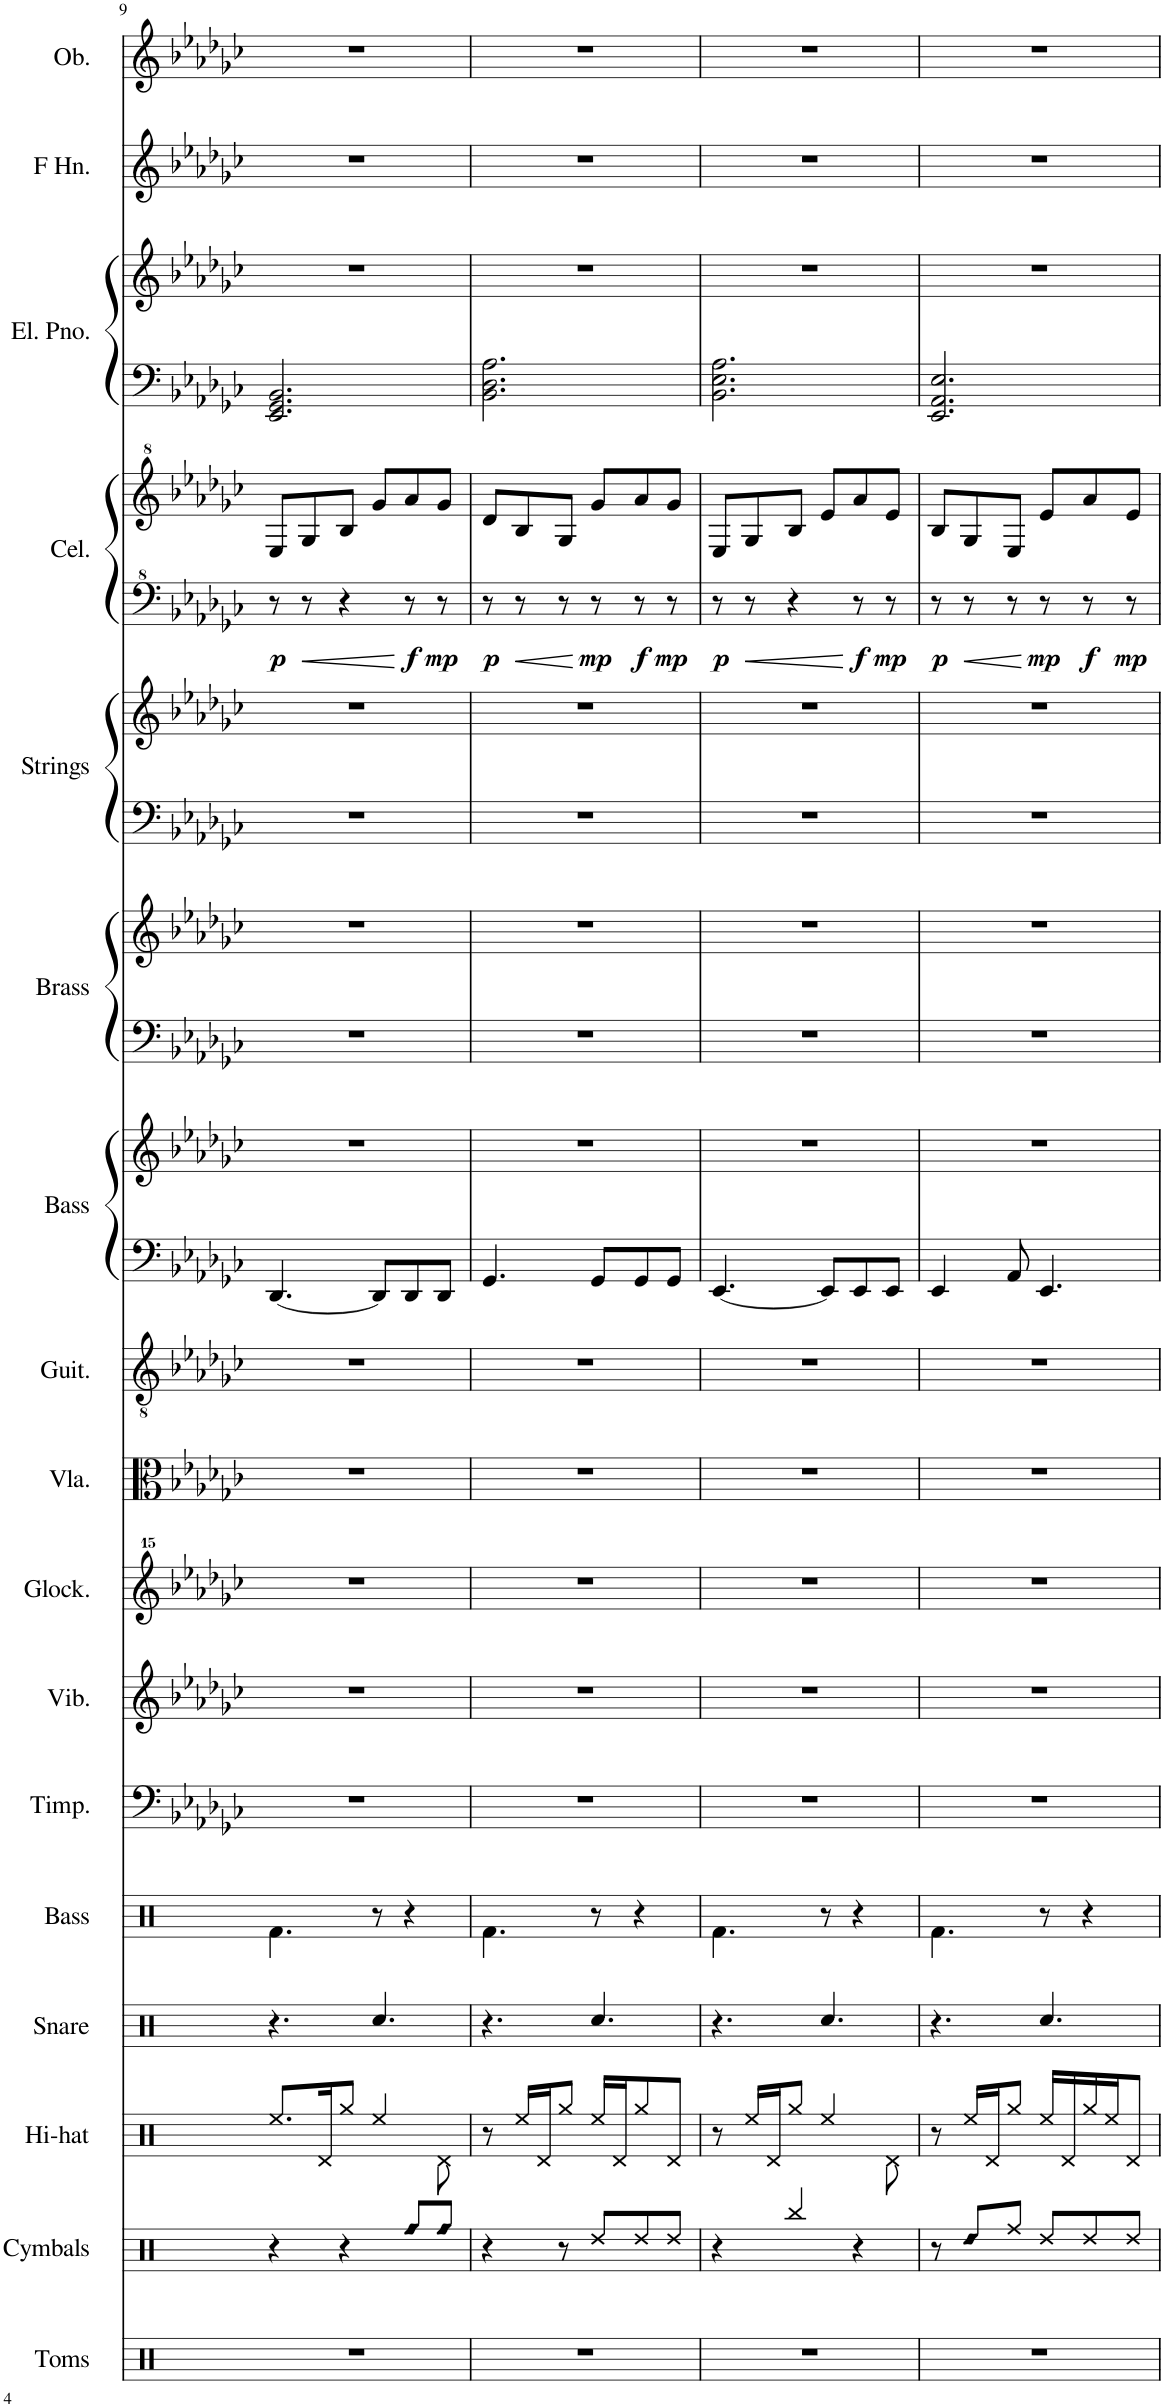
**kern	**kern	**kern	**kern	**kern	**kern	**kern	**kern	**kern	**kern	**kern	**kern	**kern	**kern	**kern	**kern	**kern	**kern	**dynam	**kern	**kern	**kern	**kern
*part17	*part16	*part15	*part14	*part13	*part12	*part11	*part10	*part9	*part8	*part7	*part7	*part6	*part6	*part5	*part5	*part4	*part4	*part4	*part3	*part3	*part2	*part1
*staff22	*staff21	*staff20	*staff19	*staff18	*staff17	*staff16	*staff15	*staff14	*staff13	*staff12	*staff11	*staff10	*staff9	*staff8	*staff7	*staff6	*staff5	*staff5/6	*staff4	*staff3	*staff2	*staff1
*I"Toms	*I"Cymbals	*I"Hi-hat	*I"Snare	*I"Bass	*I"Timpani	*I"Vibraphone	*I"Glockenspiel	*I"Viola	*I"Acoustic Guitar	*I"Bass Synthesizer	*	*I"Brass Synthesizer	*	*I"String Synthesizer	*	*I"Celesta	*	*	*I"Electric Piano	*	*I"Horn in F	*I"Oboe
*I'Toms	*I'Cymbals	*I'Hi-hat	*I'Snare	*I'Bass	*I'Timp.	*I'Vib.	*I'Glock.	*I'Vla.	*I'Guit.	*I'Bass	*	*I'Brass	*	*I'Strings	*	*I'Cel.	*	*	*I'El. Pno.	*	*	*I'Ob.
!!LO:PB:g=z
*clefX	*clefX	*clefX	*clefX	*clefX	*clefF4	*clefG2	*clefG^^2	*clefC3	*clefGv2	*clefF4	*clefG2	*clefF4	*clefG2	*clefF4	*clefG2	*clefF^4	*clefG^2	*	*clefF4	*clefG2	*clefG2	*clefG2
*	*	*	*	*	*	*	*	*	*	*	*	*	*	*	*	*	*	*	*	*	*ITrd4c7	*
*k[]	*k[]	*k[]	*k[]	*k[]	*k[b-e-a-d-g-c-]	*k[b-e-a-d-g-c-]	*k[b-e-a-d-g-c-]	*k[b-e-a-d-g-c-]	*k[b-e-a-d-g-c-]	*k[b-e-a-d-g-c-]	*k[b-e-a-d-g-c-]	*k[b-e-a-d-g-c-]	*k[b-e-a-d-g-c-]	*k[b-e-a-d-g-c-]	*k[b-e-a-d-g-c-]	*k[b-e-a-d-g-c-]	*k[b-e-a-d-g-c-]	*	*k[b-e-a-d-g-c-]	*k[b-e-a-d-g-c-]	*k[b-e-a-d-g-c-]	*k[b-e-a-d-g-c-]
*M6/8	*M6/8	*M6/8	*M6/8	*M6/8	*M6/8	*M6/8	*M6/8	*M6/8	*M6/8	*M6/8	*M6/8	*M6/8	*M6/8	*M6/8	*M6/8	*M6/8	*M6/8	*	*M6/8	*M6/8	*M6/8	*M6/8
=9	=9	=9	=9	=9	=9	=9	=9	=9	=9	=9	=9	=9	=9	=9	=9	=9	=9	=9	=9	=9	=9	=9
!	!	!	!	!	!	!	!	!	!	!	!	!	!	!	!	!	!	!LO:DY:b=2	!	!	!	!
2.r	4r	8.Ree/L	4.r	4.Rf\	2.r	2.r	2.r	2.r	2.r	[4.DD-/	2.r	2.r	2.r	2.r	2.r	8r	8e-/L	p	2.EE-/ 2.GG-/ 2.BB-/	2.r	2.r	2.r
.	.	.	.	.	.	.	.	.	.	.	.	.	.	.	.	8r	8g-/	.	.	.	.	.
.	.	16Rd/K	.	.	.	.	.	.	.	.	.	.	.	.	.	.	.	.	.	.	.	.
.	4r	8Rgg/J	.	.	.	.	.	.	.	.	.	.	.	.	.	4r	8b-/J	.	.	.	.	.
.	.	4Ree/	4.Rcc/	8r	.	.	.	.	.	8DD-/L]	.	.	.	.	.	.	8gg-/L	.	.	.	.	.
!	!LO:N:head=diamond	!	!	!	!	!	!	!	!	!	!	!	!	!	!	!	!	!LO:DY:b=2	!	!	!	!
.	8Rff/L	.	.	4r	.	.	.	.	.	8DD-/	.	.	.	.	.	8r	8aa-/	f	.	.	.	.
!	!LO:N:head=diamond	!	!	!	!	!	!	!	!	!	!	!	!	!	!	!	!	!LO:DY:b=2	!	!	!	!
.	8Rff/J	8Rd\	.	.	.	.	.	.	.	8DD-/J	.	.	.	.	.	8r	8gg-/J	mp	.	.	.	.
=10	=10	=10	=10	=10	=10	=10	=10	=10	=10	=10	=10	=10	=10	=10	=10	=10	=10	=10	=10	=10	=10	=10
!	!	!	!	!	!	!	!	!	!	!	!	!	!	!	!	!	!	!LO:DY:b=2	!	!	!	!
2.r	4r	8r	4.r	4.Rf\	2.r	2.r	2.r	2.r	2.r	4.GG-/	2.r	2.r	2.r	2.r	2.r	8r	8dd-/L	p	2.BB-\ 2.D-\ 2.A-\	2.r	2.r	2.r
.	.	16Ree/LL	.	.	.	.	.	.	.	.	.	.	.	.	.	8r	8b-/	.	.	.	.	.
.	.	16Rd/J	.	.	.	.	.	.	.	.	.	.	.	.	.	.	.	.	.	.	.	.
.	8r	8Rgg/J	.	.	.	.	.	.	.	.	.	.	.	.	.	8r	8g-/J	.	.	.	.	.
!	!	!	!	!	!	!	!	!	!	!	!	!	!	!	!	!	!	!LO:DY:b=2	!	!	!	!
.	8Rdd/L	16Ree/LL	4.Rcc/	8r	.	.	.	.	.	8GG-/L	.	.	.	.	.	8r	8gg-/L	mp	.	.	.	.
.	.	16Rd/J	.	.	.	.	.	.	.	.	.	.	.	.	.	.	.	.	.	.	.	.
!	!	!	!	!	!	!	!	!	!	!	!	!	!	!	!	!	!	!LO:DY:b=2	!	!	!	!
.	8Rdd/	8Rgg/	.	4r	.	.	.	.	.	8GG-/	.	.	.	.	.	8r	8aa-/	f	.	.	.	.
!	!	!	!	!	!	!	!	!	!	!	!	!	!	!	!	!	!	!LO:DY:b=2	!	!	!	!
.	8Rdd/J	8Rd/J	.	.	.	.	.	.	.	8GG-/J	.	.	.	.	.	8r	8gg-/J	mp	.	.	.	.
=11	=11	=11	=11	=11	=11	=11	=11	=11	=11	=11	=11	=11	=11	=11	=11	=11	=11	=11	=11	=11	=11	=11
!	!	!	!	!	!	!	!	!	!	!	!	!	!	!	!	!	!	!LO:DY:b=2	!	!	!	!
2.r	4r	8r	4.r	4.Rf\	2.r	2.r	2.r	2.r	2.r	[4.EE-/	2.r	2.r	2.r	2.r	2.r	8r	8e-/L	p	2.BB-\ 2.E-\ 2.A-\	2.r	2.r	2.r
.	.	16Ree/LL	.	.	.	.	.	.	.	.	.	.	.	.	.	8r	8g-/	.	.	.	.	.
.	.	16Rd/J	.	.	.	.	.	.	.	.	.	.	.	.	.	.	.	.	.	.	.	.
.	4Rbb/	8Rgg/J	.	.	.	.	.	.	.	.	.	.	.	.	.	4r	8b-/J	.	.	.	.	.
.	.	4Ree/	4.Rcc/	8r	.	.	.	.	.	8EE-/L]	.	.	.	.	.	.	8ee-/L	.	.	.	.	.
!	!	!	!	!	!	!	!	!	!	!	!	!	!	!	!	!	!	!LO:DY:b=2	!	!	!	!
.	4r	.	.	4r	.	.	.	.	.	8EE-/	.	.	.	.	.	8r	8aa-/	f	.	.	.	.
!	!	!	!	!	!	!	!	!	!	!	!	!	!	!	!	!	!	!LO:DY:b=2	!	!	!	!
.	.	8Rd\	.	.	.	.	.	.	.	8EE-/J	.	.	.	.	.	8r	8ee-/J	mp	.	.	.	.
=12	=12	=12	=12	=12	=12	=12	=12	=12	=12	=12	=12	=12	=12	=12	=12	=12	=12	=12	=12	=12	=12	=12
!	!	!	!	!	!	!	!	!	!	!	!	!	!	!	!	!	!	!LO:DY:b=2	!	!	!	!
2.r	8r	8r	4.r	4.Rf\	2.r	2.r	2.r	2.r	2.r	4EE-/	2.r	2.r	2.r	2.r	2.r	8r	8b-/L	p	2.EE-/ 2.AA-/ 2.E-/	2.r	2.r	2.r
!	!LO:N:head=diamond	!	!	!	!	!	!	!	!	!	!	!	!	!	!	!	!	!	!	!	!	!
.	8Rdd/L	16Ree/LL	.	.	.	.	.	.	.	.	.	.	.	.	.	8r	8g-/	.	.	.	.	.
.	.	16Rd/J	.	.	.	.	.	.	.	.	.	.	.	.	.	.	.	.	.	.	.	.
.	8Rff/J	8Rgg/J	.	.	.	.	.	.	.	8AA-/	.	.	.	.	.	8r	8e-/J	.	.	.	.	.
!	!	!	!	!	!	!	!	!	!	!	!	!	!	!	!	!	!	!LO:DY:b=2	!	!	!	!
.	8Rdd/L	16Ree/LL	4.Rcc/	8r	.	.	.	.	.	4.EE-/	.	.	.	.	.	8r	8ee-/L	mp	.	.	.	.
.	.	16Rd/	.	.	.	.	.	.	.	.	.	.	.	.	.	.	.	.	.	.	.	.
!	!	!	!	!	!	!	!	!	!	!	!	!	!	!	!	!	!	!LO:DY:b=2	!	!	!	!
.	8Rdd/	16Rgg/	.	4r	.	.	.	.	.	.	.	.	.	.	.	8r	8aa-/	f	.	.	.	.
.	.	16Ree/J	.	.	.	.	.	.	.	.	.	.	.	.	.	.	.	.	.	.	.	.
!	!	!	!	!	!	!	!	!	!	!	!	!	!	!	!	!	!	!LO:DY:b=2	!	!	!	!
.	8Rdd/J	8Rd/J	.	.	.	.	.	.	.	.	.	.	.	.	.	8r	8ee-/J	mp	.	.	.	.
=	=	=	=	=	=	=	=	=	=	=	=	=	=	=	=	=	=	=	=	=	=	=
*-	*-	*-	*-	*-	*-	*-	*-	*-	*-	*-	*-	*-	*-	*-	*-	*-	*-	*-	*-	*-	*-	*-
